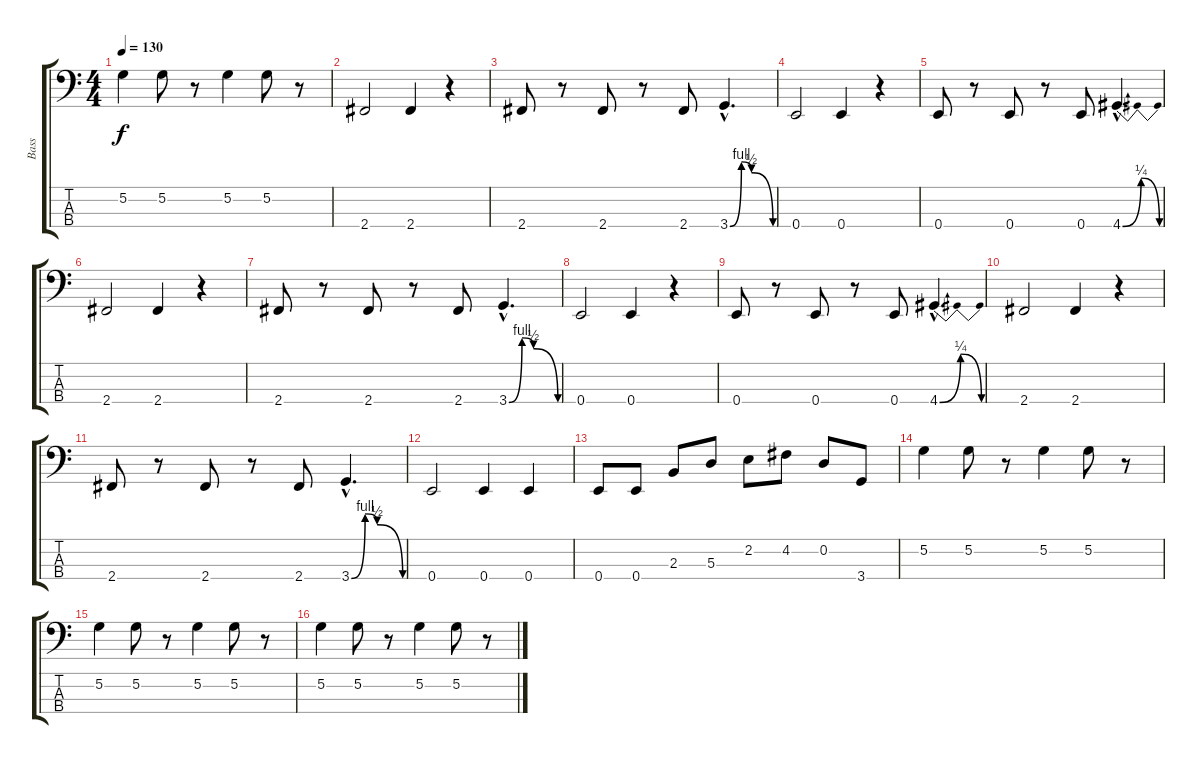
\track ("Bass" "Bass") {instrument electricbasspick}
\staff {score tabs}
\tuning (G2 D2 A1 E1) {hide}
\ts (4 4)
\tempo 130
\clef f4
\ks c
5.2.4{dy f} 5.2.8 r.8 5.2.4 5.2.8 r.8 |
2.4.2 2.4.4 r.4 |
2.4.8 r.8 2.4.8 r.8 2.4.8 3.4{be (custom 0 0 16 4 30 2 60 0) hac}.4{d} |
0.4.2 0.4.4 r.4 |
0.4.8 r.8 0.4.8 r.8 0.4.8 4.4{be (bendrelease 0 0 16 1 16 1 60 0) hac}.4{d} |
2.4.2 2.4.4 r.4 |
2.4.8 r.8 2.4.8 r.8 2.4.8 3.4{be (custom 0 0 16 4 30 2 60 0) hac}.4{d} |
0.4.2 0.4.4 r.4 |
0.4.8 r.8 0.4.8 r.8 0.4.8 4.4{be (bendrelease 0 0 16 1 16 1 60 0) hac}.4{d} |
2.4.2 2.4.4 r.4 |
2.4.8 r.8 2.4.8 r.8 2.4.8 3.4{be (custom 0 0 16 4 30 2 60 0) hac}.4{d} |
0.4.2 0.4.4 0.4.4 |
0.4.8 0.4.8 2.3.8 5.3.8 2.2.8 4.2.8 0.2.8 3.4.8 |
5.2.4 5.2.8 r.8 5.2.4 5.2.8 r.8 |
5.2.4 5.2.8 r.8 5.2.4 5.2.8 r.8 |
5.2.4 5.2.8 r.8 5.2.4 5.2.8 r.8
